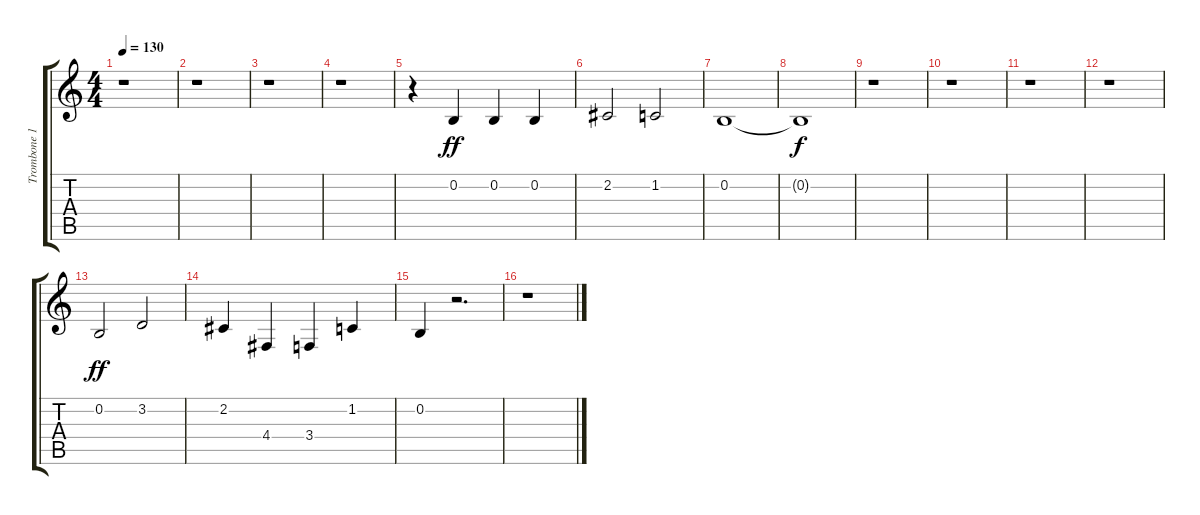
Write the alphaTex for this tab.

\track ("Trombone 1" "Trombone 1") {instrument trombone}
\staff {score tabs}
\tuning (E4 B3 G3 D3 A2 E2) {hide}
\ts (4 4)
\tempo 130
\clef g2
\ks c
r.1{dy ff} |
r.1 |
r.1 |
r.1 |
r.4 0.2.4 0.2.4 0.2.4 |
2.2.2 1.2.2 |
0.2.1 |
0.2{t}.1{dy f} |
r.1 |
r.1 |
r.1 |
r.1 |
0.2.2{dy ff} 3.2.2 |
2.2.4 4.4.4 3.4.4 1.2.4 |
0.2.4 r.2{d} |
r.1
